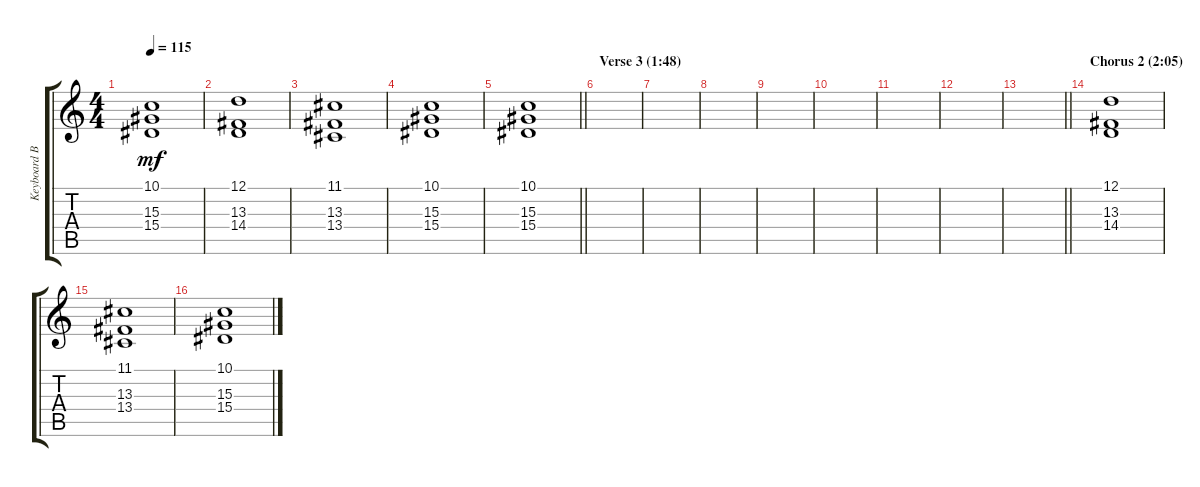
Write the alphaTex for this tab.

\track ("Keyboard Background" "Keyboard B") {instrument choiraahs}
\staff {score tabs}
\tuning (D4 A3 F3 C3 G2 D2) {hide}
\ts (4 4)
\tempo 115
\clef g2
\ks c
(10.1 15.3 15.4).1{dy mf} |
(12.1 13.3 14.4).1 |
(11.1 13.3 13.4).1 |
(10.1 15.3 15.4).1 |
\barLineRight lightlight
(10.1 15.3 15.4).1 |
\section ("" "Verse 3 (1:48)")
|
|
|
|
|
|
|
\barLineRight lightlight
|
\section ("" "Chorus 2 (2:05)")
(12.1 13.3 14.4).1 |
(11.1 13.3 13.4).1 |
(10.1 15.3 15.4).1
